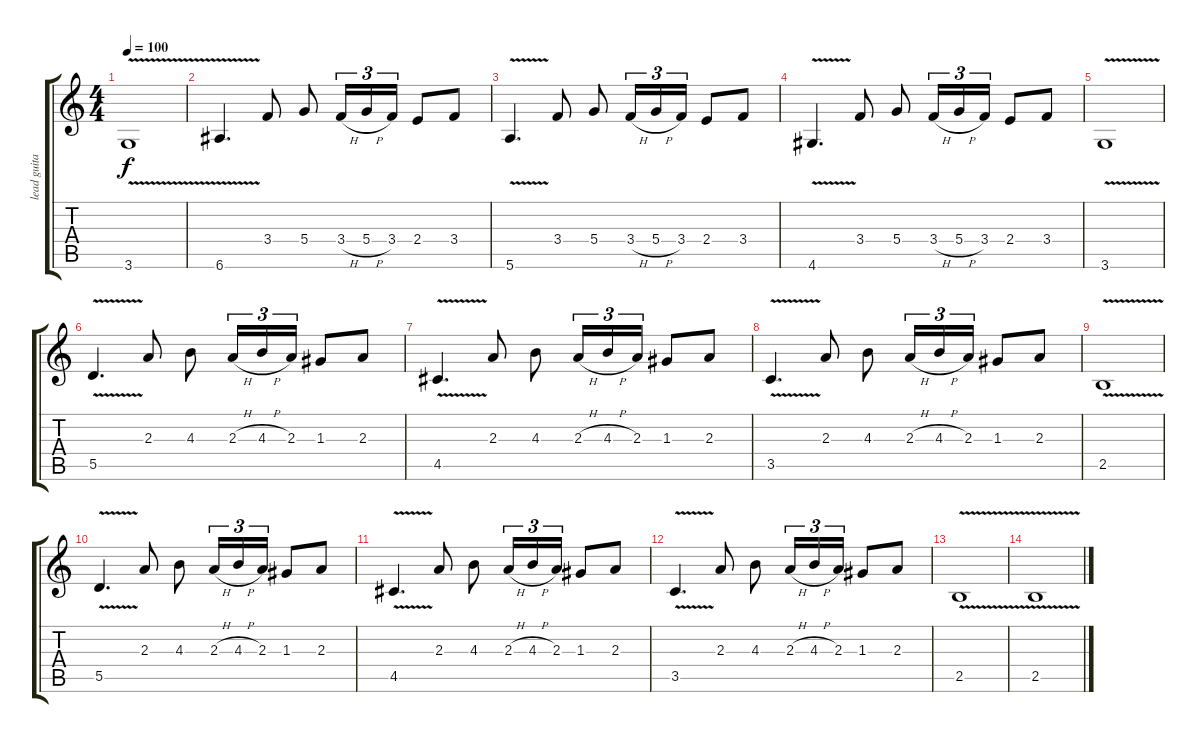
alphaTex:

\track ("lead guitar" "lead guita") {instrument overdrivenguitar}
\staff {score tabs}
\tuning (E4 B3 G3 D3 A2 E2) {hide}
\ts (4 4)
\tempo 100
\clef g2
\ks c
3.6{v}.1{dy f} |
6.6{v}.4{d} 3.4.8 5.4.8 3.4{h}.16{tu (3 2)} 5.4{h}.16{tu (3 2)} 3.4.16{tu (3 2)} 2.4.8 3.4.8 |
5.6{v}.4{d} 3.4.8 5.4.8 3.4{h}.16{tu (3 2)} 5.4{h}.16{tu (3 2)} 3.4.16{tu (3 2)} 2.4.8 3.4.8 |
4.6{v}.4{d} 3.4.8 5.4.8 3.4{h}.16{tu (3 2)} 5.4{h}.16{tu (3 2)} 3.4.16{tu (3 2)} 2.4.8 3.4.8 |
3.6{v}.1 |
5.5{v}.4{d} 2.3.8 4.3.8 2.3{h}.16{tu (3 2)} 4.3{h}.16{tu (3 2)} 2.3.16{tu (3 2)} 1.3.8 2.3.8 |
4.5{v}.4{d} 2.3.8 4.3.8 2.3{h}.16{tu (3 2)} 4.3{h}.16{tu (3 2)} 2.3.16{tu (3 2)} 1.3.8 2.3.8 |
3.5{v}.4{d} 2.3.8 4.3.8 2.3{h}.16{tu (3 2)} 4.3{h}.16{tu (3 2)} 2.3.16{tu (3 2)} 1.3.8 2.3.8 |
2.5{v}.1 |
5.5{v}.4{d} 2.3.8 4.3.8 2.3{h}.16{tu (3 2)} 4.3{h}.16{tu (3 2)} 2.3.16{tu (3 2)} 1.3.8 2.3.8 |
4.5{v}.4{d} 2.3.8 4.3.8 2.3{h}.16{tu (3 2)} 4.3{h}.16{tu (3 2)} 2.3.16{tu (3 2)} 1.3.8 2.3.8 |
3.5{v}.4{d} 2.3.8 4.3.8 2.3{h}.16{tu (3 2)} 4.3{h}.16{tu (3 2)} 2.3.16{tu (3 2)} 1.3.8 2.3.8 |
2.5{v}.1 |
2.5{v}.1
